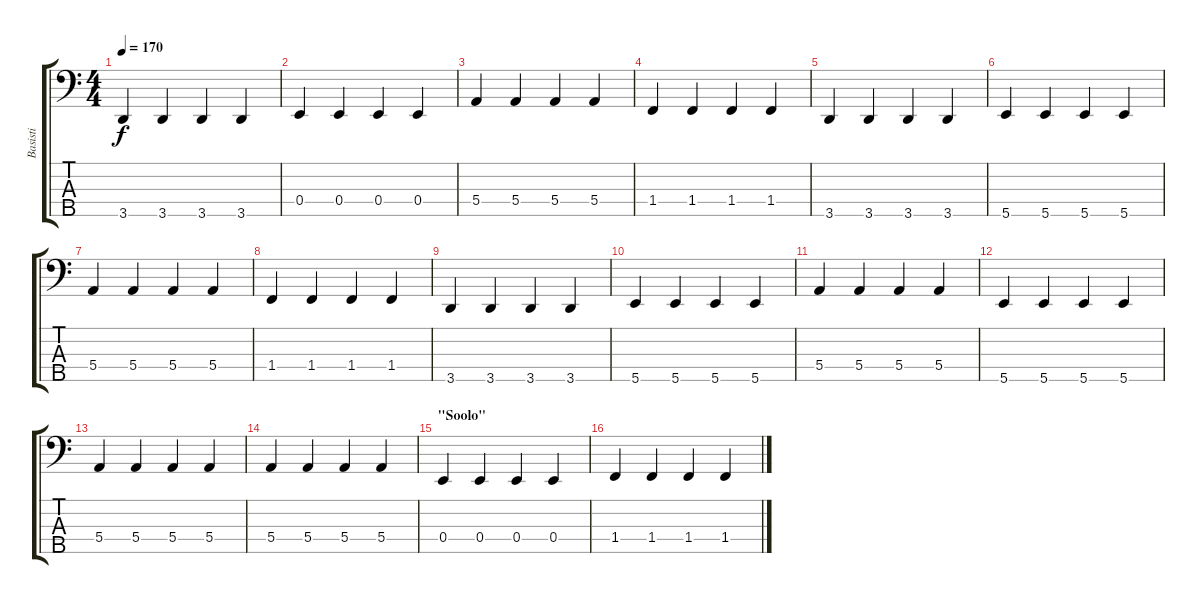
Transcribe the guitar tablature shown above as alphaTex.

\track ("Basisti" "Basisti") {instrument acousticguitarnylon}
\staff {score tabs}
\tuning (G2 D2 A1 E1 B0) {hide}
\ts (4 4)
\tempo 170
\clef f4
\ks c
3.5.4{dy f} 3.5.4 3.5.4 3.5.4 |
0.4.4 0.4.4 0.4.4 0.4.4 |
5.4.4 5.4.4 5.4.4 5.4.4 |
1.4.4 1.4.4 1.4.4 1.4.4 |
3.5.4 3.5.4 3.5.4 3.5.4 |
5.5.4 5.5.4 5.5.4 5.5.4 |
5.4.4 5.4.4 5.4.4 5.4.4 |
1.4.4 1.4.4 1.4.4 1.4.4 |
3.5.4 3.5.4 3.5.4 3.5.4 |
5.5.4 5.5.4 5.5.4 5.5.4 |
5.4.4 5.4.4 5.4.4 5.4.4 |
5.5.4 5.5.4 5.5.4 5.5.4 |
5.4.4 5.4.4 5.4.4 5.4.4 |
5.4.4 5.4.4 5.4.4 5.4.4 |
\section ("" "\"Soolo\"")
0.4.4 0.4.4 0.4.4 0.4.4 |
1.4.4 1.4.4 1.4.4 1.4.4
